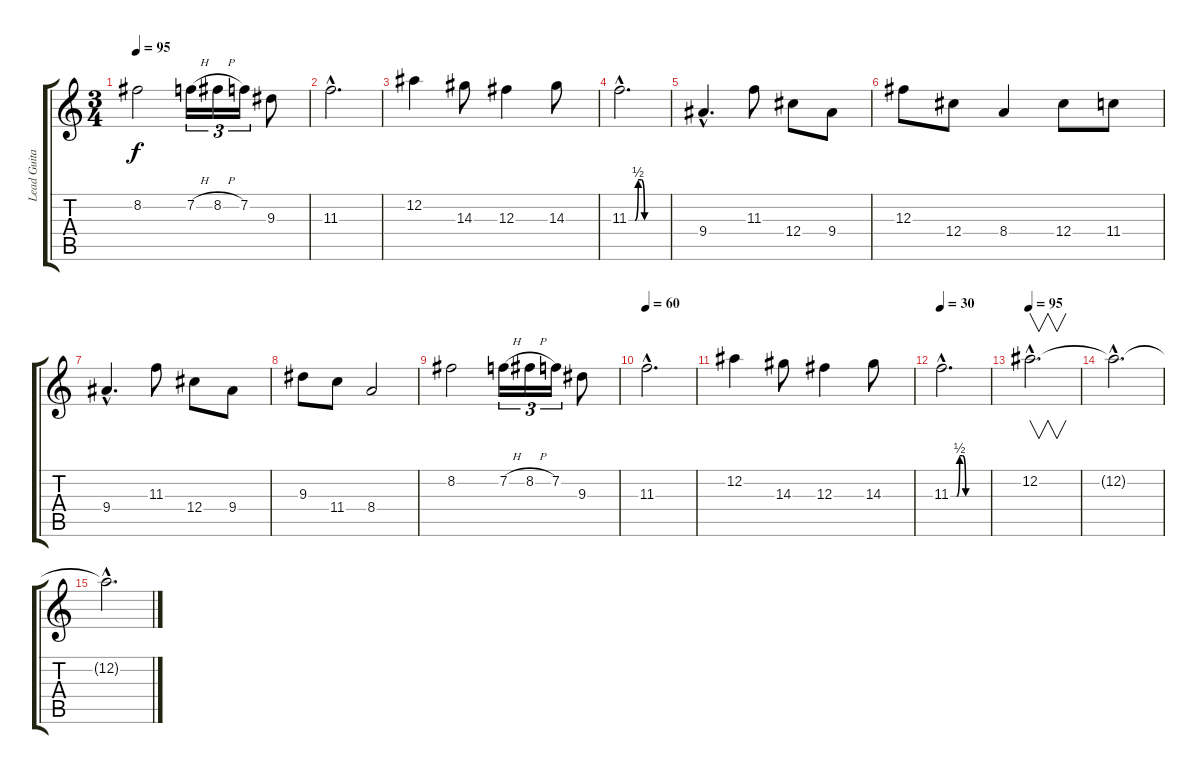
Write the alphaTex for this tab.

\track ("Lead Guitar" "Lead Guita") {instrument distortionguitar}
\staff {score tabs}
\tuning (Eb4 Bb3 Gb3 Db3 Ab2 Eb2) {hide}
\ts (3 4)
\tempo 95
\clef g2
\ks c
8.2.2{dy f} 7.2{h}.16{tu (3 2)} 8.2{h}.16{tu (3 2)} 7.2.16{tu (3 2)} 9.3.8 |
11.3{hac}.2{d} |
12.2.4 14.3.8 12.3.4 14.3.8 |
11.3{be (custom 0 0 10 0 15 2 20 2 25 0 60 0) hac}.2{d} |
9.4{hac}.4{d} 11.3.8 12.4.8 9.4.8 |
12.3.8 12.4.8 8.4.4 12.4.8 11.4.8 |
9.4{hac}.4{d} 11.3.8 12.4.8 9.4.8 |
9.3.8 11.4.8 8.4.2 |
8.2.2 7.2{h}.16{tu (3 2)} 8.2{h}.16{tu (3 2)} 7.2.16{tu (3 2)} 9.3.8 |
\tempo 60
11.3{hac}.2{d} |
12.2.4 14.3.8 12.3.4 14.3.8 |
\tempo 30
11.3{be (custom 0 0 10 0 15 2 20 2 25 0 60 0) hac}.2{d} |
\tempo 95
12.2{hac}.2{v d} |
12.2{hac t}.2{d volume 0} |
12.2{hac t}.2{d}
